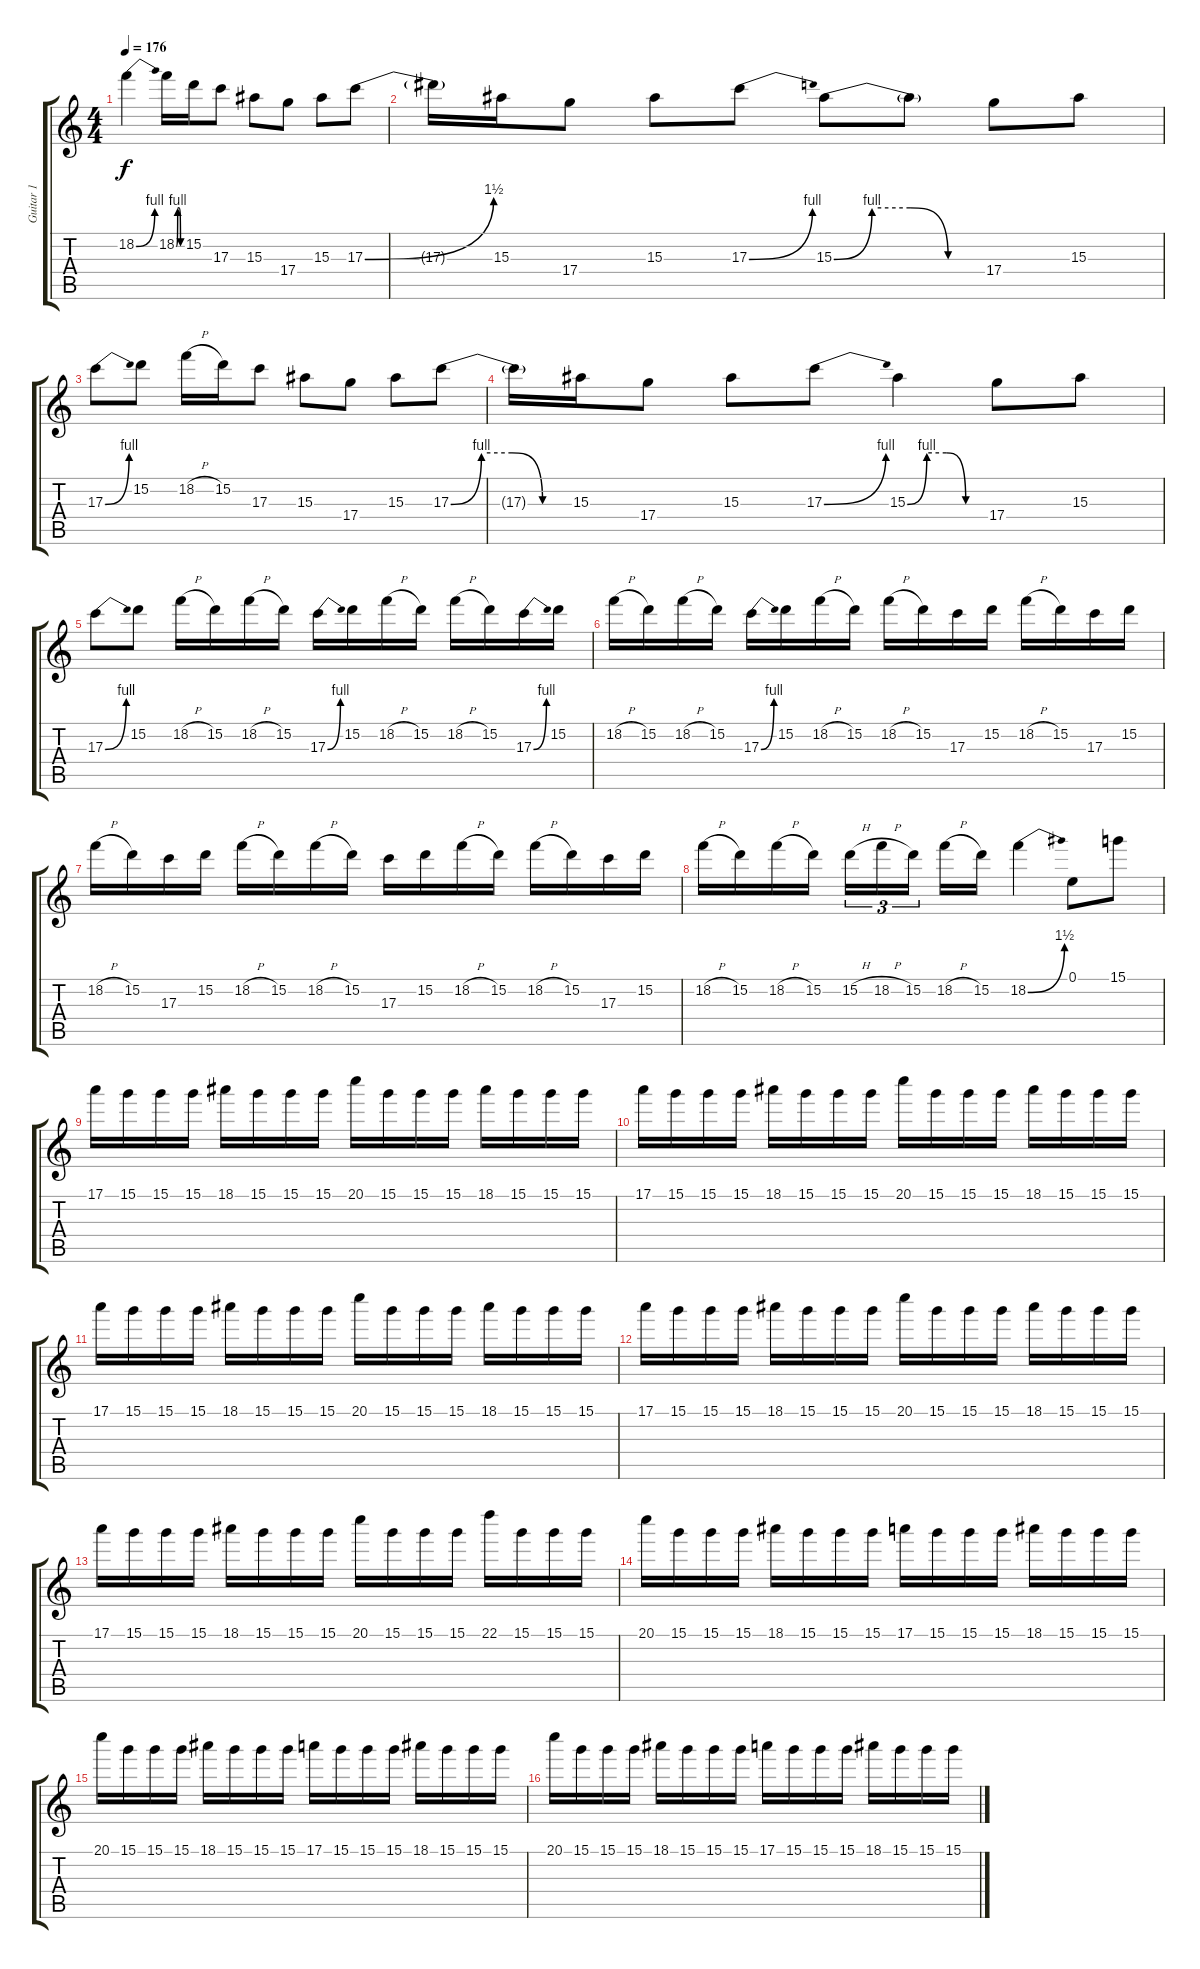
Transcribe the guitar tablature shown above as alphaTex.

\track ("Guitar 1" "Guitar 1") {instrument distortionguitar}
\staff {score tabs}
\tuning (E4 B3 G3 D3 A2 E2) {hide}
\ts (4 4)
\tempo 176
\clef g2
\ks c
18.2{be (bend 0 0 60 4)}.4{dy f} 18.2{be (custom 0 0 15 4 30 4 45 0 60 0)}.16 15.2.16 17.3.8 15.3.8 17.4.8 15.3.8 17.3{be (bend 0 0 60 6)}.8 |
17.3{t}.16 15.3.16 17.4.8 15.3.8 17.3{be (bend 0 0 60 4)}.8 15.3{be (custom 0 0 15 4 30 4 45 0 60 0)}.8 15.3{t}.8 17.4.8 15.3.8 |
17.3{be (bend 0 0 60 4)}.8 15.2.8 18.2{h}.16 15.2.16 17.3.8 15.3.8 17.4.8 15.3.8 17.3{be (custom 0 0 15 4 30 4 45 0 60 0)}.8 |
17.3{t}.16 15.3.16 17.4.8 15.3.8 17.3{be (bend 0 0 60 4)}.8 15.3{be (custom 0 0 15 4 30 4 45 0 60 0)}.4 17.4.8 15.3.8 |
17.3{be (bend 0 0 60 4)}.8 15.2.8 18.2{h}.16 15.2.16 18.2{h}.16 15.2.16 17.3{be (bend 0 0 60 4)}.16 15.2.16 18.2{h}.16 15.2.16 18.2{h}.16 15.2.16 17.3{be (bend 0 0 60 4)}.16 15.2.16 |
18.2{h}.16 15.2.16 18.2{h}.16 15.2.16 17.3{be (bend 0 0 60 4)}.16 15.2.16 18.2{h}.16 15.2.16 18.2{h}.16 15.2.16 17.3.16 15.2.16 18.2{h}.16 15.2.16 17.3.16 15.2.16 |
18.2{h}.16 15.2.16 17.3.16 15.2.16 18.2{h}.16 15.2.16 18.2{h}.16 15.2.16 17.3.16 15.2.16 18.2{h}.16 15.2.16 18.2{h}.16 15.2.16 17.3.16 15.2.16 |
18.2{h}.16 15.2.16 18.2{h}.16 15.2.16 15.2{h}.16{tu (3 2)} 18.2{h}.16{tu (3 2)} 15.2.16{tu (3 2)} 18.2{h}.16 15.2.16 18.2{be (bend 0 0 60 6)}.4 0.1.8 15.1.8 |
17.1.16 15.1.16 15.1.16 15.1.16 18.1.16 15.1.16 15.1.16 15.1.16 20.1.16 15.1.16 15.1.16 15.1.16 18.1.16 15.1.16 15.1.16 15.1.16 |
17.1.16 15.1.16 15.1.16 15.1.16 18.1.16 15.1.16 15.1.16 15.1.16 20.1.16 15.1.16 15.1.16 15.1.16 18.1.16 15.1.16 15.1.16 15.1.16 |
17.1.16 15.1.16 15.1.16 15.1.16 18.1.16 15.1.16 15.1.16 15.1.16 20.1.16 15.1.16 15.1.16 15.1.16 18.1.16 15.1.16 15.1.16 15.1.16 |
17.1.16 15.1.16 15.1.16 15.1.16 18.1.16 15.1.16 15.1.16 15.1.16 20.1.16 15.1.16 15.1.16 15.1.16 18.1.16 15.1.16 15.1.16 15.1.16 |
17.1.16 15.1.16 15.1.16 15.1.16 18.1.16 15.1.16 15.1.16 15.1.16 20.1.16 15.1.16 15.1.16 15.1.16 22.1.16 15.1.16 15.1.16 15.1.16 |
20.1.16 15.1.16 15.1.16 15.1.16 18.1.16 15.1.16 15.1.16 15.1.16 17.1.16 15.1.16 15.1.16 15.1.16 18.1.16 15.1.16 15.1.16 15.1.16 |
20.1.16 15.1.16 15.1.16 15.1.16 18.1.16 15.1.16 15.1.16 15.1.16 17.1.16 15.1.16 15.1.16 15.1.16 18.1.16 15.1.16 15.1.16 15.1.16 |
20.1.16 15.1.16 15.1.16 15.1.16 18.1.16 15.1.16 15.1.16 15.1.16 17.1.16 15.1.16 15.1.16 15.1.16 18.1.16 15.1.16 15.1.16 15.1.16
